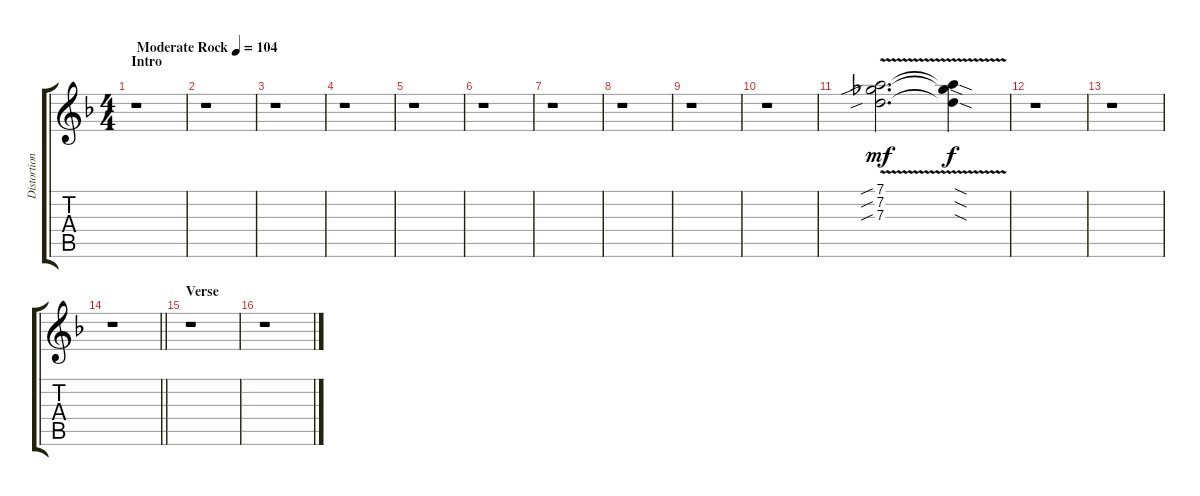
\track ("Distortion w/Slide 2" "Distortion") {instrument distortionguitar}
\staff {score tabs}
\tuning (D4 B3 G3 D3 G2 D2) {hide}
\ts (4 4)
\section ("" "Intro")
\tempo (104 "Moderate Rock")
\clef g2
\ks f
r.1{dy mf instrument distortionguitar} |
r.1 |
r.1 |
r.1 |
r.1 |
r.1 |
r.1 |
r.1 |
r.1 |
r.1 |
(7.1{v sib} 7.2{sib} 7.3{sib}).2{d} (7.1{sod t} 7.2{sod t} 7.3{sod t}).4{dy f} |
r.1 |
r.1 |
\barLineRight lightlight
r.1 |
\section ("" "Verse")
r.1 |
r.1
